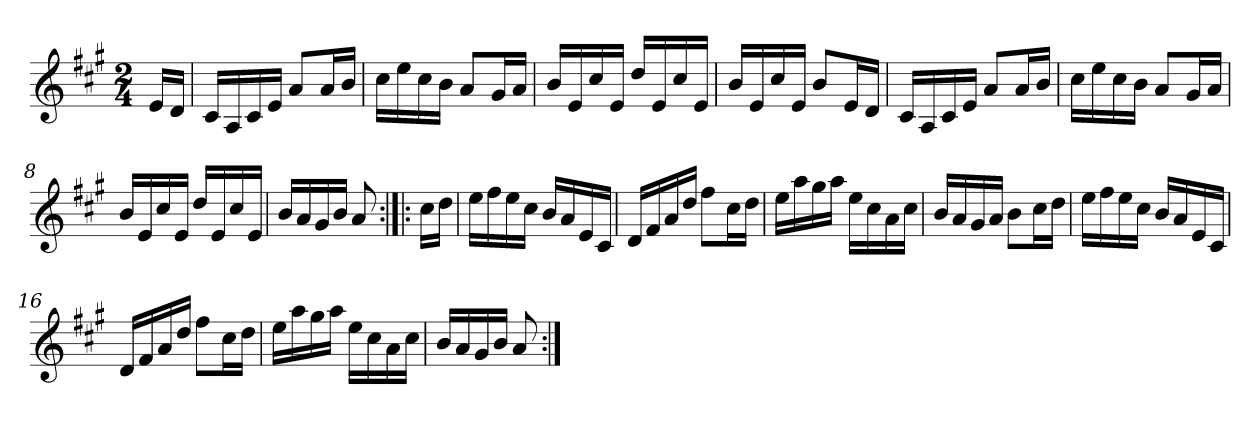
**kern
*part1
*staff1
*clefG2
*k[f#c#g#]
*A:
*M2/4
=1
16e/LL
16d/JJ
=2
16c#/LL
16A/
16c#/
16e/JJ
8a/L
16a/L
16b/JJ
=3
16cc#\LL
16ee\
16cc#\
16b\JJ
8a/L
16g#/L
16a/JJ
=4
16b/LL
16e/
16cc#/
16e/JJ
16dd/LL
16e/
16cc#/
16e/JJ
=5
16b/LL
16e/
16cc#/
16e/JJ
8b/L
16e/L
16d/JJ
=6
16c#/LL
16A/
16c#/
16e/JJ
8a/L
16a/L
16b/JJ
=7
16cc#\LL
16ee\
16cc#\
16b\JJ
8a/L
16g#/L
16a/JJ
!!LO:LB:g=z
=8
16b/LL
16e/
16cc#/
16e/JJ
16dd/LL
16e/
16cc#/
16e/JJ
=9
16b/LL
16a/
16g#/
16b/JJ
8a/
=10:|!|:
16cc#\LL
16dd\JJ
=11
16ee\LL
16ff#\
16ee\
16cc#\JJ
16b/LL
16a/
16e/
16c#/JJ
=12
16d/LL
16f#/
16a/
16dd/JJ
8ff#\L
16cc#\L
16dd\JJ
=13
16ee\LL
16aa\
16gg#\
16aa\JJ
16ee\LL
16cc#\
16a\
16cc#\JJ
=14
16b/LL
16a/
16g#/
16a/JJ
8b\L
16cc#\L
16dd\JJ
!!LO:LB:g=z
=15
16ee\LL
16ff#\
16ee\
16cc#\JJ
16b/LL
16a/
16e/
16c#/JJ
=16
16d/LL
16f#/
16a/
16dd/JJ
8ff#\L
16cc#\L
16dd\JJ
=17
16ee\LL
16aa\
16gg#\
16aa\JJ
16ee\LL
16cc#\
16a\
16cc#\JJ
=18
16b/LL
16a/
16g#/
16b/JJ
8a/
=:|!
*-
